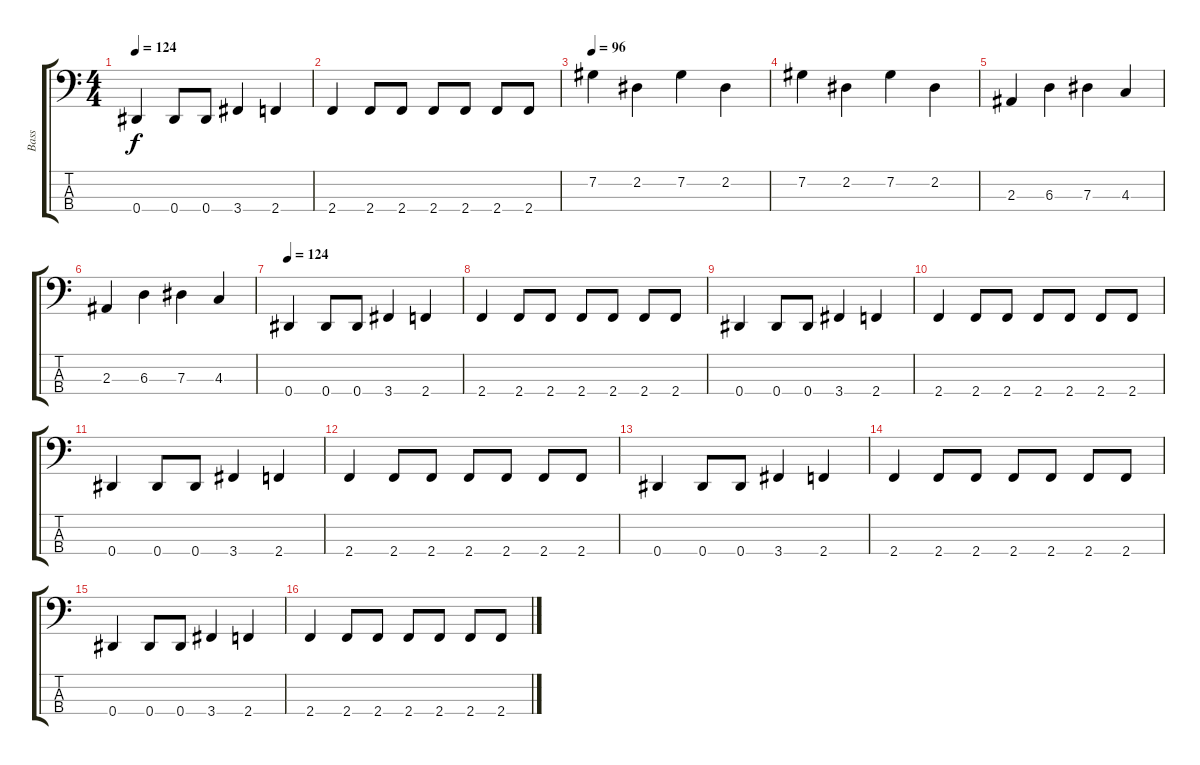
\track ("Bass" "Bass") {instrument electricbasspick}
\staff {score tabs}
\tuning (Gb2 Db2 Ab1 Eb1) {hide}
\ts (4 4)
\tempo 124
\clef f4
\ks c
0.4.4{dy f} 0.4.8 0.4.8 3.4.4 2.4.4 |
2.4.4 2.4.8 2.4.8 2.4.8 2.4.8 2.4.8 2.4.8 |
\tempo 96
7.2.4 2.2.4 7.2.4 2.2.4 |
7.2.4 2.2.4 7.2.4 2.2.4 |
2.3.4 6.3.4 7.3.4 4.3.4 |
2.3.4 6.3.4 7.3.4 4.3.4 |
\tempo 124
0.4.4 0.4.8 0.4.8 3.4.4 2.4.4 |
2.4.4 2.4.8 2.4.8 2.4.8 2.4.8 2.4.8 2.4.8 |
0.4.4 0.4.8 0.4.8 3.4.4 2.4.4 |
2.4.4 2.4.8 2.4.8 2.4.8 2.4.8 2.4.8 2.4.8 |
0.4.4 0.4.8 0.4.8 3.4.4 2.4.4 |
2.4.4 2.4.8 2.4.8 2.4.8 2.4.8 2.4.8 2.4.8 |
0.4.4 0.4.8 0.4.8 3.4.4 2.4.4 |
2.4.4 2.4.8 2.4.8 2.4.8 2.4.8 2.4.8 2.4.8 |
0.4.4 0.4.8 0.4.8 3.4.4 2.4.4 |
2.4.4 2.4.8 2.4.8 2.4.8 2.4.8 2.4.8 2.4.8
